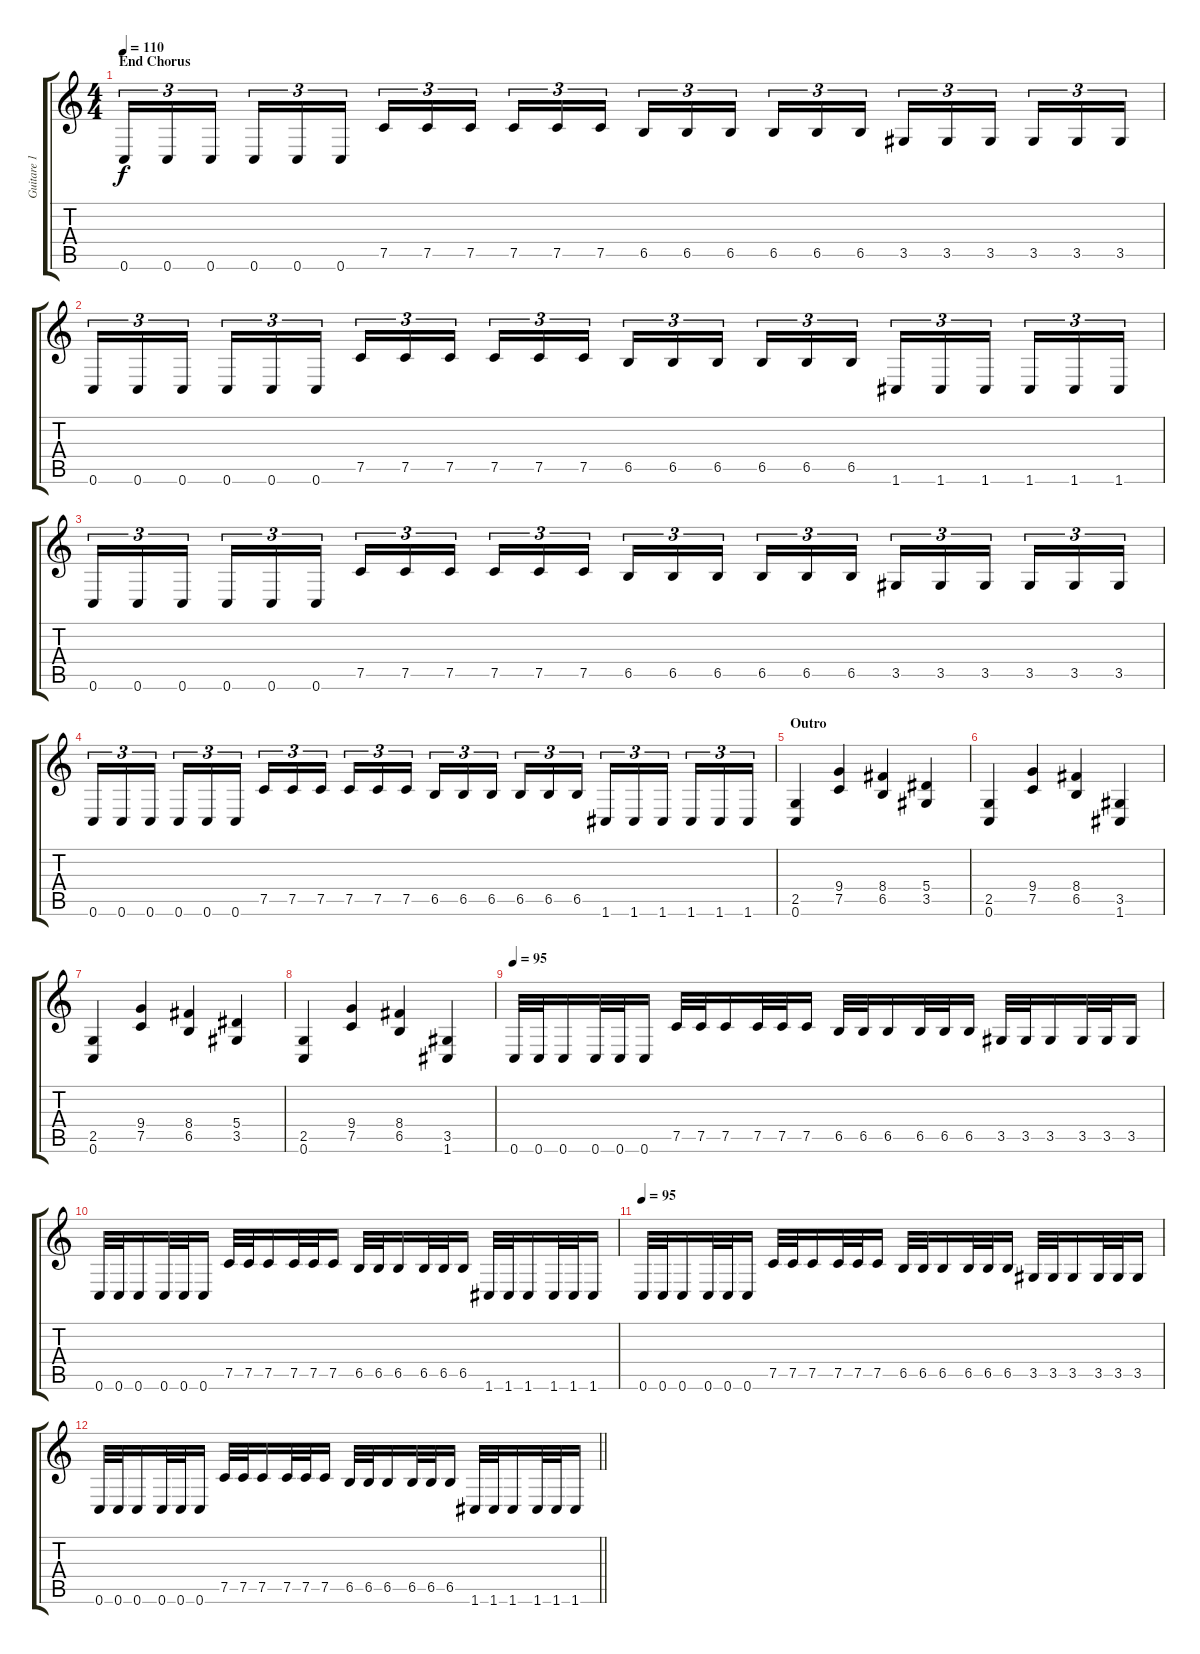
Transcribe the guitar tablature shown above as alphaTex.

\track ("Guitare 1" "Guitare 1") {instrument distortionguitar}
\staff {score tabs}
\tuning (C4 G3 Eb3 Bb2 F2 C2) {hide}
\ts (4 4)
\section ("" "End Chorus")
\tempo 110
\clef g2
\ks c
0.6.16{tu (3 2) dy f} 0.6.16{tu (3 2)} 0.6.16{tu (3 2)} 0.6.16{tu (3 2)} 0.6.16{tu (3 2)} 0.6.16{tu (3 2)} 7.5.16{tu (3 2)} 7.5.16{tu (3 2)} 7.5.16{tu (3 2)} 7.5.16{tu (3 2)} 7.5.16{tu (3 2)} 7.5.16{tu (3 2)} 6.5.16{tu (3 2)} 6.5.16{tu (3 2)} 6.5.16{tu (3 2)} 6.5.16{tu (3 2)} 6.5.16{tu (3 2)} 6.5.16{tu (3 2)} 3.5.16{tu (3 2)} 3.5.16{tu (3 2)} 3.5.16{tu (3 2)} 3.5.16{tu (3 2)} 3.5.16{tu (3 2)} 3.5.16{tu (3 2)} |
0.6.16{tu (3 2)} 0.6.16{tu (3 2)} 0.6.16{tu (3 2)} 0.6.16{tu (3 2)} 0.6.16{tu (3 2)} 0.6.16{tu (3 2)} 7.5.16{tu (3 2)} 7.5.16{tu (3 2)} 7.5.16{tu (3 2)} 7.5.16{tu (3 2)} 7.5.16{tu (3 2)} 7.5.16{tu (3 2)} 6.5.16{tu (3 2)} 6.5.16{tu (3 2)} 6.5.16{tu (3 2)} 6.5.16{tu (3 2)} 6.5.16{tu (3 2)} 6.5.16{tu (3 2)} 1.6.16{tu (3 2)} 1.6.16{tu (3 2)} 1.6.16{tu (3 2)} 1.6.16{tu (3 2)} 1.6.16{tu (3 2)} 1.6.16{tu (3 2)} |
0.6.16{tu (3 2)} 0.6.16{tu (3 2)} 0.6.16{tu (3 2)} 0.6.16{tu (3 2)} 0.6.16{tu (3 2)} 0.6.16{tu (3 2)} 7.5.16{tu (3 2)} 7.5.16{tu (3 2)} 7.5.16{tu (3 2)} 7.5.16{tu (3 2)} 7.5.16{tu (3 2)} 7.5.16{tu (3 2)} 6.5.16{tu (3 2)} 6.5.16{tu (3 2)} 6.5.16{tu (3 2)} 6.5.16{tu (3 2)} 6.5.16{tu (3 2)} 6.5.16{tu (3 2)} 3.5.16{tu (3 2)} 3.5.16{tu (3 2)} 3.5.16{tu (3 2)} 3.5.16{tu (3 2)} 3.5.16{tu (3 2)} 3.5.16{tu (3 2)} |
0.6.16{tu (3 2)} 0.6.16{tu (3 2)} 0.6.16{tu (3 2)} 0.6.16{tu (3 2)} 0.6.16{tu (3 2)} 0.6.16{tu (3 2)} 7.5.16{tu (3 2)} 7.5.16{tu (3 2)} 7.5.16{tu (3 2)} 7.5.16{tu (3 2)} 7.5.16{tu (3 2)} 7.5.16{tu (3 2)} 6.5.16{tu (3 2)} 6.5.16{tu (3 2)} 6.5.16{tu (3 2)} 6.5.16{tu (3 2)} 6.5.16{tu (3 2)} 6.5.16{tu (3 2)} 1.6.16{tu (3 2)} 1.6.16{tu (3 2)} 1.6.16{tu (3 2)} 1.6.16{tu (3 2)} 1.6.16{tu (3 2)} 1.6.16{tu (3 2)} |
\section ("" "Outro")
(2.5 0.6).4 (9.4 7.5).4 (8.4 6.5).4 (5.4 3.5).4 |
(2.5 0.6).4 (9.4 7.5).4 (8.4 6.5).4 (3.5 1.6).4 |
(2.5 0.6).4 (9.4 7.5).4 (8.4 6.5).4 (5.4 3.5).4 |
(2.5 0.6).4 (9.4 7.5).4 (8.4 6.5).4 (3.5 1.6).4 |
\tempo 95
0.6.32 0.6.32 0.6.16 0.6.32 0.6.32 0.6.16 7.5.32 7.5.32 7.5.16 7.5.32 7.5.32 7.5.16 6.5.32 6.5.32 6.5.16 6.5.32 6.5.32 6.5.16 3.5.32 3.5.32 3.5.16 3.5.32 3.5.32 3.5.16 |
0.6.32 0.6.32 0.6.16 0.6.32 0.6.32 0.6.16 7.5.32 7.5.32 7.5.16 7.5.32 7.5.32 7.5.16 6.5.32 6.5.32 6.5.16 6.5.32 6.5.32 6.5.16 1.6.32 1.6.32 1.6.16 1.6.32 1.6.32 1.6.16 |
\tempo 95
0.6.32 0.6.32 0.6.16 0.6.32 0.6.32 0.6.16 7.5.32 7.5.32 7.5.16 7.5.32 7.5.32 7.5.16 6.5.32 6.5.32 6.5.16 6.5.32 6.5.32 6.5.16 3.5.32 3.5.32 3.5.16 3.5.32 3.5.32 3.5.16 |
\barLineRight lightlight
0.6.32 0.6.32 0.6.16 0.6.32 0.6.32 0.6.16 7.5.32 7.5.32 7.5.16 7.5.32 7.5.32 7.5.16 6.5.32 6.5.32 6.5.16 6.5.32 6.5.32 6.5.16 1.6.32 1.6.32 1.6.16 1.6.32 1.6.32 1.6.16
